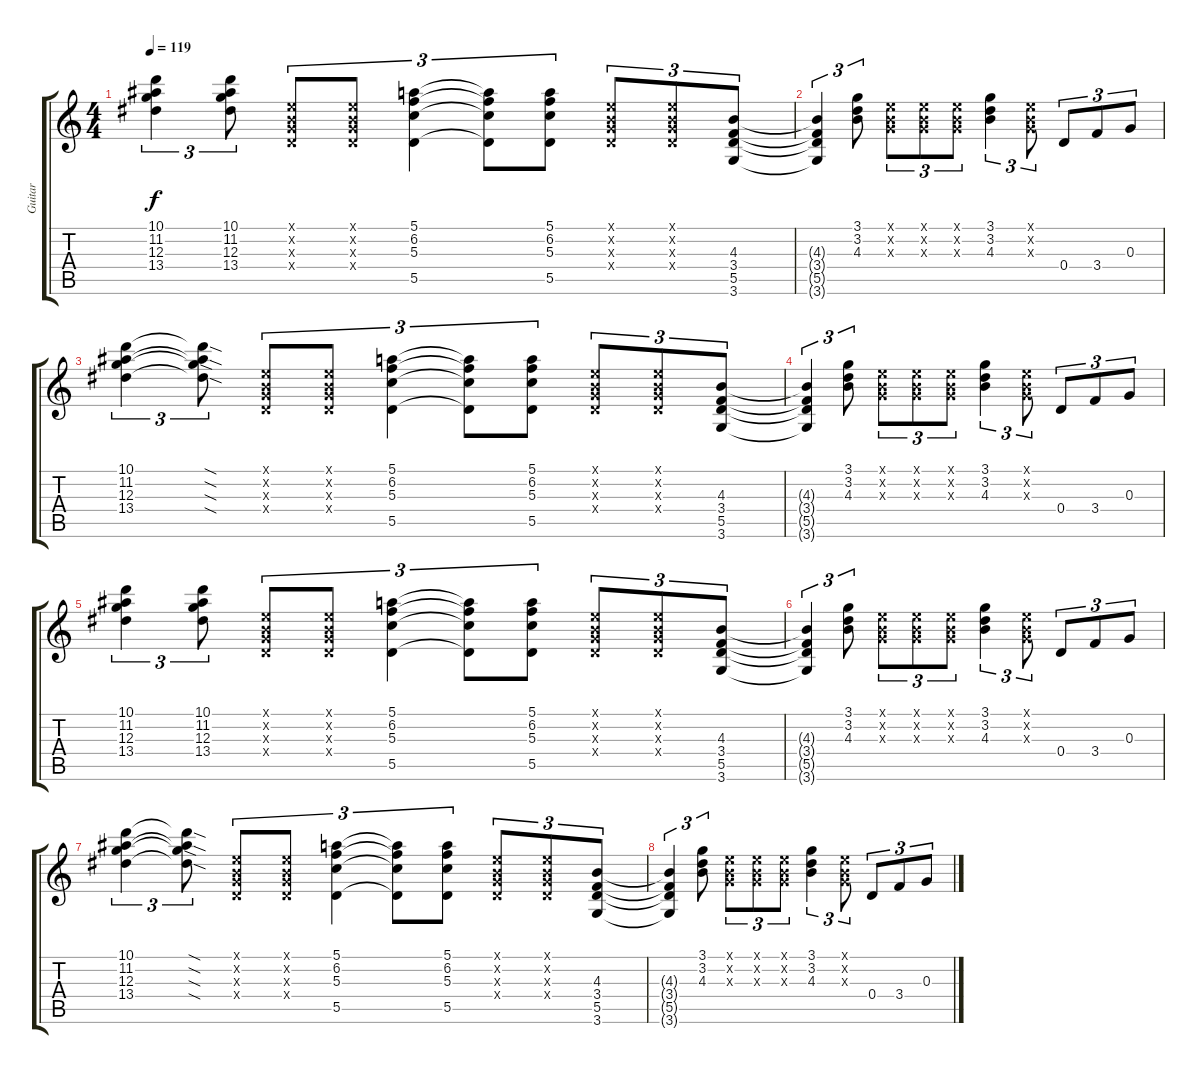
\track ("Guitar" "Guitar") {instrument overdrivenguitar}
\staff {score tabs}
\tuning (E4 B3 G3 D3 A2 E2) {hide}
\ts (4 4)
\tempo 119
\clef g2
\ks c
(10.1 11.2 12.3 13.4).4{tu (3 2) dy f} (10.1 11.2 12.3 13.4).8{tu (3 2)} (0.1{x} 0.2{x} 0.3{x} 0.4{x}).8{tu (3 2)} (0.1{x} 0.2{x} 0.3{x} 0.4{x}).8{tu (3 2)} (5.1 6.2 5.3 5.5).4{tu (3 2)} (5.1{t} 6.2{t} 5.3{t} 5.5{t}).8{tu (3 2)} (5.1 6.2 5.3 5.5).8{tu (3 2)} (0.1{x} 0.2{x} 0.3{x} 0.4{x}).8{tu (3 2)} (0.1{x} 0.2{x} 0.3{x} 0.4{x}).8{tu (3 2)} (4.3 3.4 5.5 3.6).8{tu (3 2)} |
(4.3{t} 3.4{t} 5.5{t} 3.6{t}).4{tu (3 2)} (3.1 3.2 4.3).8{tu (3 2)} (0.1{x} 0.2{x} 0.3{x}).8{tu (3 2)} (0.1{x} 0.2{x} 0.3{x}).8{tu (3 2)} (0.1{x} 0.2{x} 0.3{x}).8{tu (3 2)} (3.1 3.2 4.3).4{tu (3 2)} (0.1{x} 0.2{x} 0.3{x}).8{tu (3 2)} 0.4.8{tu (3 2)} 3.4.8{tu (3 2)} 0.3.8{tu (3 2)} |
(10.1 11.2 12.3 13.4).4{tu (3 2)} (10.1{sod t} 11.2{sod t} 12.3{sod t} 13.4{sod t}).8{tu (3 2)} (0.1{x} 0.2{x} 0.3{x} 0.4{x}).8{tu (3 2)} (0.1{x} 0.2{x} 0.3{x} 0.4{x}).8{tu (3 2)} (5.1 6.2 5.3 5.5).4{tu (3 2)} (5.1{t} 6.2{t} 5.3{t} 5.5{t}).8{tu (3 2)} (5.1 6.2 5.3 5.5).8{tu (3 2)} (0.1{x} 0.2{x} 0.3{x} 0.4{x}).8{tu (3 2)} (0.1{x} 0.2{x} 0.3{x} 0.4{x}).8{tu (3 2)} (4.3 3.4 5.5 3.6).8{tu (3 2)} |
(4.3{t} 3.4{t} 5.5{t} 3.6{t}).4{tu (3 2)} (3.1 3.2 4.3).8{tu (3 2)} (0.1{x} 0.2{x} 0.3{x}).8{tu (3 2)} (0.1{x} 0.2{x} 0.3{x}).8{tu (3 2)} (0.1{x} 0.2{x} 0.3{x}).8{tu (3 2)} (3.1 3.2 4.3).4{tu (3 2)} (0.1{x} 0.2{x} 0.3{x}).8{tu (3 2)} 0.4.8{tu (3 2)} 3.4.8{tu (3 2)} 0.3.8{tu (3 2)} |
(10.1 11.2 12.3 13.4).4{tu (3 2)} (10.1 11.2 12.3 13.4).8{tu (3 2)} (0.1{x} 0.2{x} 0.3{x} 0.4{x}).8{tu (3 2)} (0.1{x} 0.2{x} 0.3{x} 0.4{x}).8{tu (3 2)} (5.1 6.2 5.3 5.5).4{tu (3 2)} (5.1{t} 6.2{t} 5.3{t} 5.5{t}).8{tu (3 2)} (5.1 6.2 5.3 5.5).8{tu (3 2)} (0.1{x} 0.2{x} 0.3{x} 0.4{x}).8{tu (3 2)} (0.1{x} 0.2{x} 0.3{x} 0.4{x}).8{tu (3 2)} (4.3 3.4 5.5 3.6).8{tu (3 2)} |
(4.3{t} 3.4{t} 5.5{t} 3.6{t}).4{tu (3 2)} (3.1 3.2 4.3).8{tu (3 2)} (0.1{x} 0.2{x} 0.3{x}).8{tu (3 2)} (0.1{x} 0.2{x} 0.3{x}).8{tu (3 2)} (0.1{x} 0.2{x} 0.3{x}).8{tu (3 2)} (3.1 3.2 4.3).4{tu (3 2)} (0.1{x} 0.2{x} 0.3{x}).8{tu (3 2)} 0.4.8{tu (3 2)} 3.4.8{tu (3 2)} 0.3.8{tu (3 2)} |
(10.1 11.2 12.3 13.4).4{tu (3 2)} (10.1{sod t} 11.2{sod t} 12.3{sod t} 13.4{sod t}).8{tu (3 2)} (0.1{x} 0.2{x} 0.3{x} 0.4{x}).8{tu (3 2)} (0.1{x} 0.2{x} 0.3{x} 0.4{x}).8{tu (3 2)} (5.1 6.2 5.3 5.5).4{tu (3 2)} (5.1{t} 6.2{t} 5.3{t} 5.5{t}).8{tu (3 2)} (5.1 6.2 5.3 5.5).8{tu (3 2)} (0.1{x} 0.2{x} 0.3{x} 0.4{x}).8{tu (3 2)} (0.1{x} 0.2{x} 0.3{x} 0.4{x}).8{tu (3 2)} (4.3 3.4 5.5 3.6).8{tu (3 2)} |
(4.3{t} 3.4{t} 5.5{t} 3.6{t}).4{tu (3 2)} (3.1 3.2 4.3).8{tu (3 2)} (0.1{x} 0.2{x} 0.3{x}).8{tu (3 2)} (0.1{x} 0.2{x} 0.3{x}).8{tu (3 2)} (0.1{x} 0.2{x} 0.3{x}).8{tu (3 2)} (3.1 3.2 4.3).4{tu (3 2)} (0.1{x} 0.2{x} 0.3{x}).8{tu (3 2)} 0.4.8{tu (3 2)} 3.4.8{tu (3 2)} 0.3.8{tu (3 2)}
